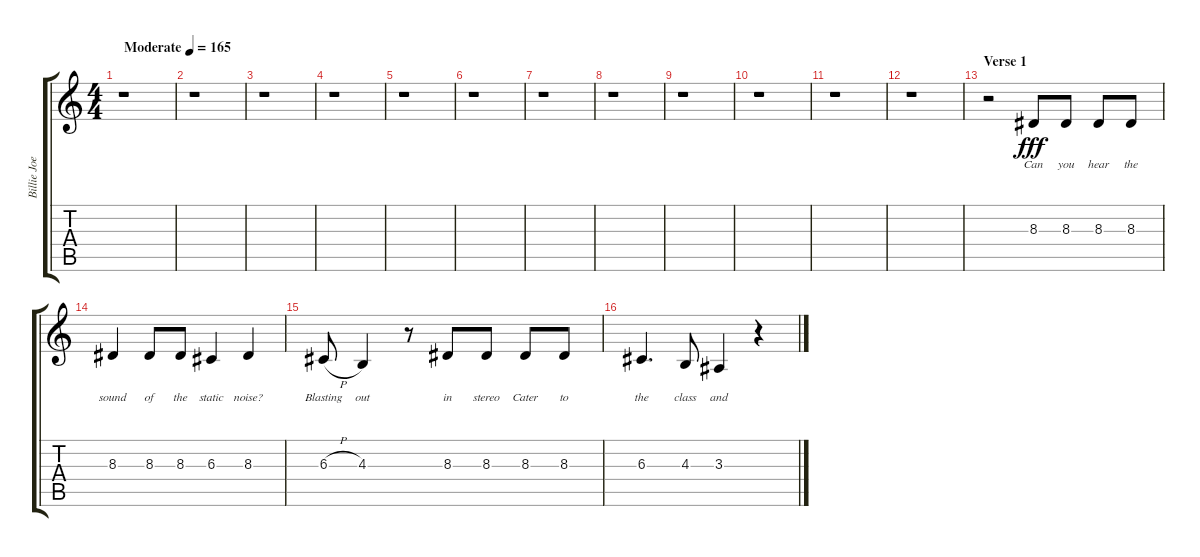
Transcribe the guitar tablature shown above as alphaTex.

\track ("Billie Joe (Vocals)" "Billie Joe") {instrument lead2sawtooth}
\staff {score tabs}
\tuning (E4 B3 G3 D3 A2 E2) {hide}
\ts (4 4)
\tempo (165 "Moderate")
\clef g2
\ks c
r.1{dy fff instrument lead2sawtooth} |
r.1 |
r.1 |
r.1 |
r.1 |
r.1 |
r.1 |
r.1 |
r.1 |
r.1 |
r.1 |
r.1 |
\section ("" "Verse 1")
r.2 8.3.8{lyrics (0 "Can") lyrics (1 "") lyrics (2 "") lyrics (3 "") lyrics (4 "")} 8.3.8{lyrics (0 "you") lyrics (1 "") lyrics (2 "") lyrics (3 "") lyrics (4 "")} 8.3.8{lyrics (0 "hear") lyrics (1 "") lyrics (2 "") lyrics (3 "") lyrics (4 "")} 8.3.8{lyrics (0 "the") lyrics (1 "") lyrics (2 "") lyrics (3 "") lyrics (4 "")} |
8.3.4{lyrics (0 "sound") lyrics (1 "") lyrics (2 "") lyrics (3 "") lyrics (4 "")} 8.3.8{lyrics (0 "of") lyrics (1 "") lyrics (2 "") lyrics (3 "") lyrics (4 "")} 8.3.8{lyrics (0 "the") lyrics (1 "") lyrics (2 "") lyrics (3 "") lyrics (4 "")} 6.3.4{lyrics (0 "static") lyrics (1 "") lyrics (2 "") lyrics (3 "") lyrics (4 "")} 8.3.4{lyrics (0 "noise?") lyrics (1 "") lyrics (2 "") lyrics (3 "") lyrics (4 "")} |
6.3{h}.8{lyrics (0 "Blasting") lyrics (1 "") lyrics (2 "") lyrics (3 "") lyrics (4 "")} 4.3.4{lyrics (0 "out") lyrics (1 "") lyrics (2 "") lyrics (3 "") lyrics (4 "")} r.8 8.3.8{lyrics (0 "in") lyrics (1 "") lyrics (2 "") lyrics (3 "") lyrics (4 "")} 8.3.8{lyrics (0 "stereo") lyrics (1 "") lyrics (2 "") lyrics (3 "") lyrics (4 "")} 8.3.8{lyrics (0 "Cater") lyrics (1 "") lyrics (2 "") lyrics (3 "") lyrics (4 "")} 8.3.8{lyrics (0 "to") lyrics (1 "") lyrics (2 "") lyrics (3 "") lyrics (4 "")} |
6.3.4{d lyrics (0 "the") lyrics (1 "") lyrics (2 "") lyrics (3 "") lyrics (4 "")} 4.3.8{lyrics (0 "class") lyrics (1 "") lyrics (2 "") lyrics (3 "") lyrics (4 "")} 3.3.4{lyrics (0 "and") lyrics (1 "") lyrics (2 "") lyrics (3 "") lyrics (4 "")} r.4
